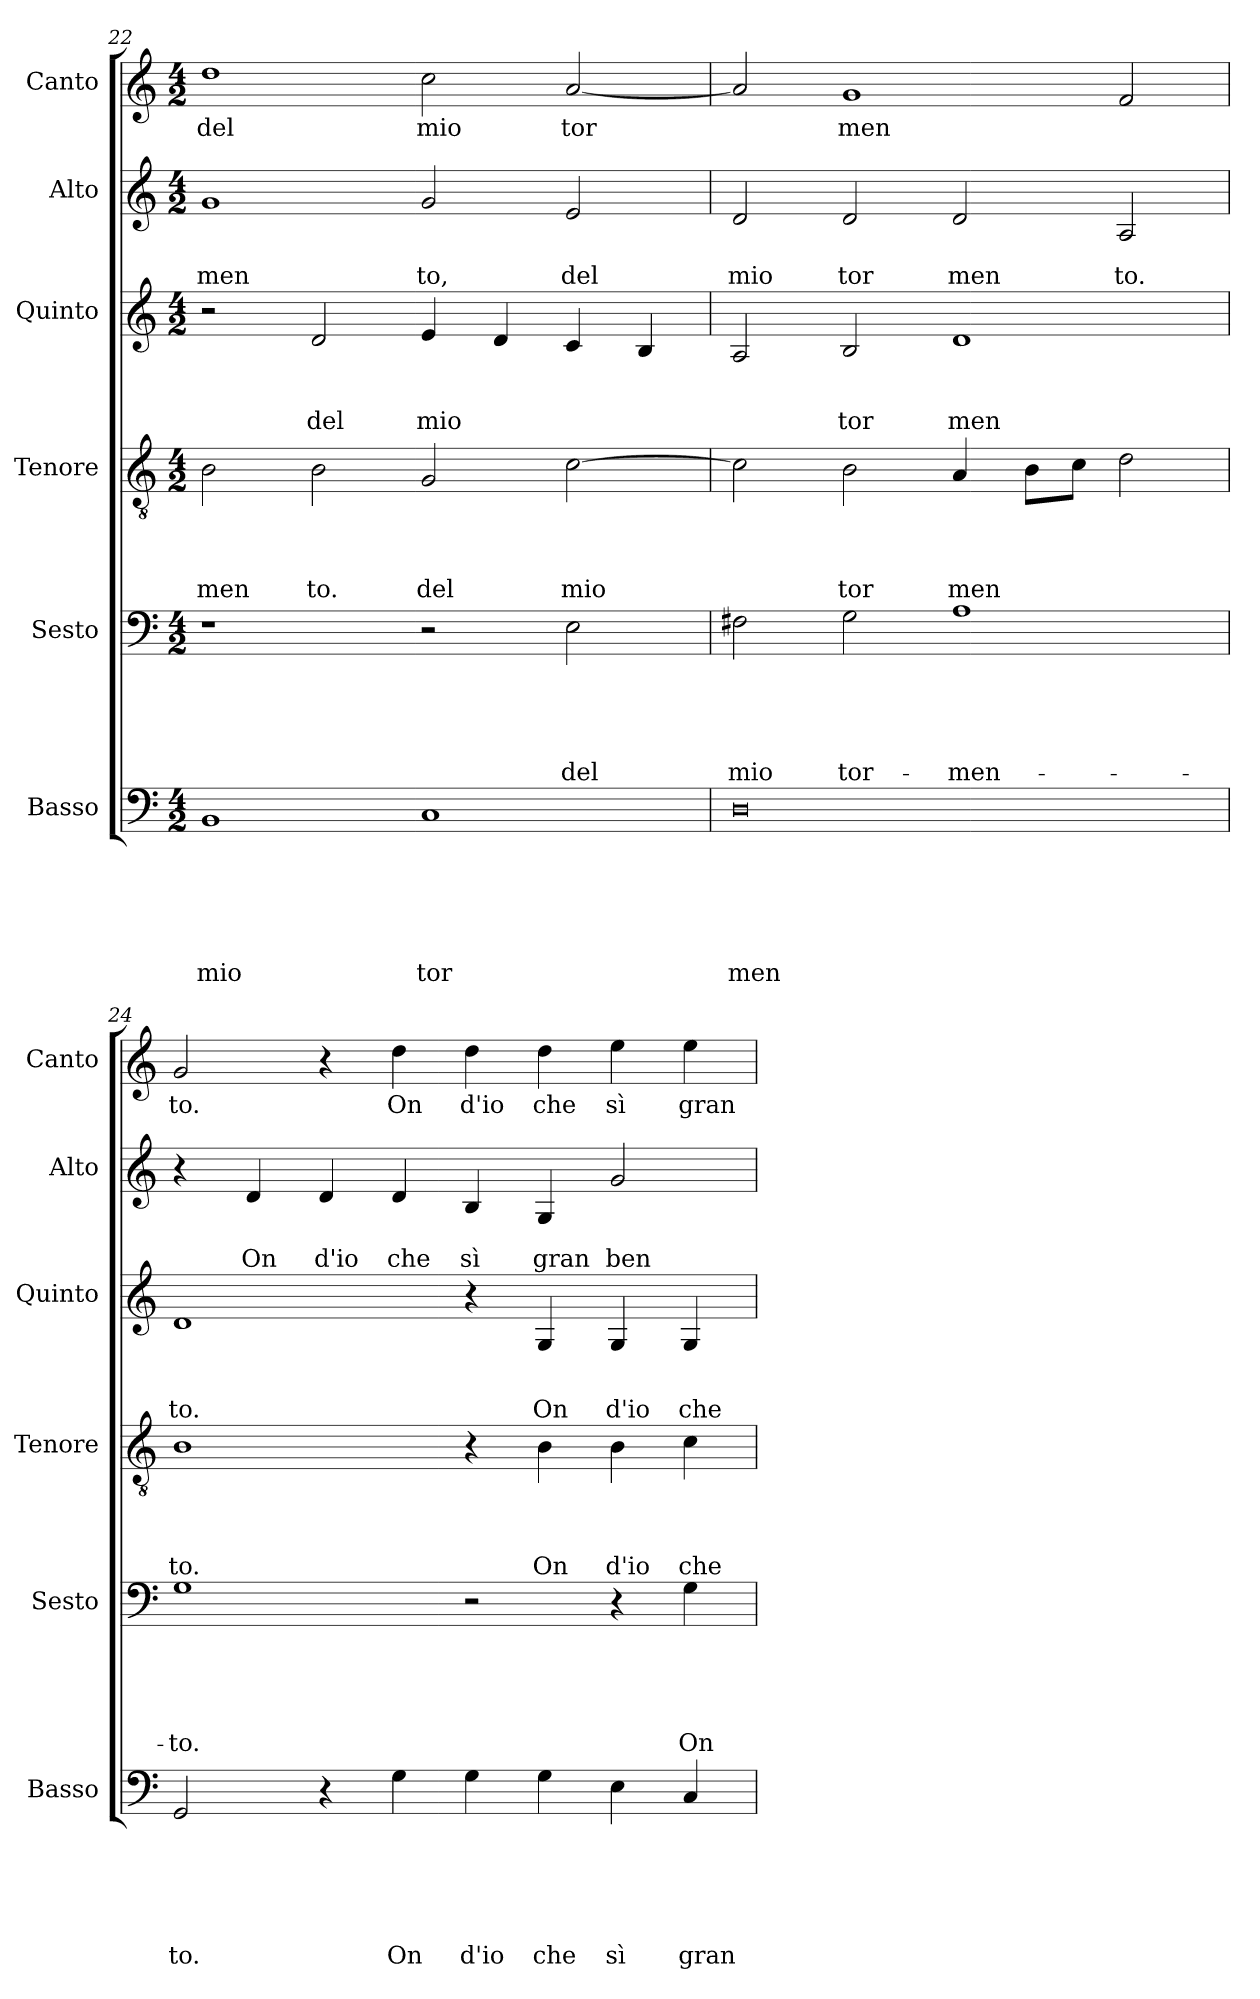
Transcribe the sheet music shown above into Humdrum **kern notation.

**kern	**text	**text	**text	**text	**text	**text	**kern	**text	**text	**text	**text	**text	**kern	**text	**text	**text	**text	**kern	**text	**text	**text	**kern	**text	**text	**kern	**text
*part6	*part6	*part6	*part6	*part6	*part6	*part6	*part5	*part5	*part5	*part5	*part5	*part5	*part4	*part4	*part4	*part4	*part4	*part3	*part3	*part3	*part3	*part2	*part2	*part2	*part1	*part1
*staff6	*staff6	*staff6	*staff6	*staff6	*staff6	*staff6	*staff5	*staff5	*staff5	*staff5	*staff5	*staff5	*staff4	*staff4	*staff4	*staff4	*staff4	*staff3	*staff3	*staff3	*staff3	*staff2	*staff2	*staff2	*staff1	*staff1
*I"Basso	*	*	*	*	*	*	*I"Sesto	*	*	*	*	*	*I"Tenore	*	*	*	*	*I"Quinto	*	*	*	*I"Alto	*	*	*I"Canto	*
*I'Basso	*	*	*	*	*	*	*I'Sesto	*	*	*	*	*	*I'Tenore	*	*	*	*	*I'Quinto	*	*	*	*I'Alto	*	*	*I'Canto	*
!!LO:PB:g=z
*clefF4	*	*	*	*	*	*	*clefF4	*	*	*	*	*	*clefGv2	*	*	*	*	*clefG2	*	*	*	*clefG2	*	*	*clefG2	*
*k[]	*	*	*	*	*	*	*k[]	*	*	*	*	*	*k[]	*	*	*	*	*k[]	*	*	*	*k[]	*	*	*k[]	*
*C:	*	*	*	*	*	*	*C:	*	*	*	*	*	*C:	*	*	*	*	*C:	*	*	*	*C:	*	*	*C:	*
*M4/2	*	*	*	*	*	*	*M4/2	*	*	*	*	*	*M4/2	*	*	*	*	*M4/2	*	*	*	*M4/2	*	*	*M4/2	*
=22	=22	=22	=22	=22	=22	=22	=22	=22	=22	=22	=22	=22	=22	=22	=22	=22	=22	=22	=22	=22	=22	=22	=22	=22	=22	=22
!	!	!	!	!	!	!LO:LY:b	!	!	!	!	!	!	!	!	!	!	!LO:LY:b	!	!	!	!	!	!	!LO:LY:b	!	!LO:LY:b
1BB	.	.	.	.	.	mio	1r	.	.	.	.	.	2B\	.	.	.	men	2r	.	.	.	1g	.	men	1dd	del
!	!	!	!	!	!	!	!	!	!	!	!	!	!	!	!	!	!LO:LY:b	!	!	!	!LO:LY:b	!	!	!	!	!
.	.	.	.	.	.	.	.	.	.	.	.	.	2B\	.	.	.	to.	2d/	.	.	del	.	.	.	.	.
!	!	!	!	!	!	!LO:LY:b	!	!	!	!	!	!	!	!	!	!	!LO:LY:b	!	!	!	!LO:LY:b	!	!	!LO:LY:b	!	!LO:LY:b
1C	.	.	.	.	.	tor	2r	.	.	.	.	.	2G/	.	.	.	del	4e/	.	.	mio	2g/	.	to,	2cc\	mio
.	.	.	.	.	.	.	.	.	.	.	.	.	.	.	.	.	.	4d/	.	.	.	.	.	.	.	.
!	!	!	!	!	!	!	!	!	!	!	!	!LO:LY:b	!	!	!	!	!LO:LY:b	!	!	!	!	!	!	!LO:LY:b	!	!LO:LY:b
.	.	.	.	.	.	.	2E\	.	.	.	.	del	[>2c\	.	.	.	mio	4c/	.	.	.	2e/	.	del	[<2a/	tor
.	.	.	.	.	.	.	.	.	.	.	.	.	.	.	.	.	.	4B/	.	.	.	.	.	.	.	.
=23	=23	=23	=23	=23	=23	=23	=23	=23	=23	=23	=23	=23	=23	=23	=23	=23	=23	=23	=23	=23	=23	=23	=23	=23	=23	=23
!	!	!	!	!	!	!LO:LY:b	!	!	!	!	!	!LO:LY:b	!	!	!	!	!	!	!	!	!	!	!	!LO:LY:b	!	!
0D	.	.	.	.	.	men	2F#X\	.	.	.	.	mio	2c\]	.	.	.	.	2A/	.	.	.	2d/	.	mio	2a/]	.
!	!	!	!	!	!	!	!	!	!	!	!	!LO:LY:b	!	!	!	!	!LO:LY:b	!	!	!	!LO:LY:b	!	!	!LO:LY:b	!	!LO:LY:b
.	.	.	.	.	.	.	2G\	.	.	.	.	tor-	2B\	.	.	.	tor	2B/	.	.	tor	2d/	.	tor	1g	men
!	!	!	!	!	!	!	!	!	!	!	!	!LO:LY:b	!	!	!	!	!LO:LY:b	!	!	!	!LO:LY:b	!	!	!LO:LY:b	!	!
.	.	.	.	.	.	.	1A	.	.	.	.	-men-	4A/	.	.	.	men	1d	.	.	men	2d/	.	men	.	.
.	.	.	.	.	.	.	.	.	.	.	.	.	8B\L	.	.	.	.	.	.	.	.	.	.	.	.	.
.	.	.	.	.	.	.	.	.	.	.	.	.	8c\J	.	.	.	.	.	.	.	.	.	.	.	.	.
!	!	!	!	!	!	!	!	!	!	!	!	!	!	!	!	!	!	!	!	!	!	!	!	!LO:LY:b	!	!
.	.	.	.	.	.	.	.	.	.	.	.	.	2d\	.	.	.	.	.	.	.	.	2A/	.	to.	2f/	.
=24	=24	=24	=24	=24	=24	=24	=24	=24	=24	=24	=24	=24	=24	=24	=24	=24	=24	=24	=24	=24	=24	=24	=24	=24	=24	=24
!	!	!	!	!	!	!LO:LY:b	!	!	!	!	!	!LO:LY:b	!	!	!	!	!LO:LY:b	!	!	!	!LO:LY:b	!	!	!	!	!LO:LY:b
2GG/	.	.	.	.	.	to.	1G	.	.	.	.	-to.	1B	.	.	.	to.	1d	.	.	to.	4r	.	.	2g/	to.
!	!	!	!	!	!	!	!	!	!	!	!	!	!	!	!	!	!	!	!	!	!	!	!	!LO:LY:b	!	!
.	.	.	.	.	.	.	.	.	.	.	.	.	.	.	.	.	.	.	.	.	.	4d/	.	On	.	.
!	!	!	!	!	!	!	!	!	!	!	!	!	!	!	!	!	!	!	!	!	!	!	!	!LO:LY:b	!	!
4r	.	.	.	.	.	.	.	.	.	.	.	.	.	.	.	.	.	.	.	.	.	4d/	.	d'io	4r	.
!	!	!	!	!	!	!LO:LY:b	!	!	!	!	!	!	!	!	!	!	!	!	!	!	!	!	!	!LO:LY:b	!	!LO:LY:b
4G\	.	.	.	.	.	On	.	.	.	.	.	.	.	.	.	.	.	.	.	.	.	4d/	.	che	4dd\	On
!	!	!	!	!	!	!LO:LY:b	!	!	!	!	!	!	!	!	!	!	!	!	!	!	!	!	!	!LO:LY:b	!	!LO:LY:b
4G\	.	.	.	.	.	d'io	2r	.	.	.	.	.	4r	.	.	.	.	4r	.	.	.	4B/	.	sì	4dd\	d'io
!	!	!	!	!	!	!LO:LY:b	!	!	!	!	!	!	!	!	!	!	!LO:LY:b	!	!	!	!LO:LY:b	!	!	!LO:LY:b	!	!LO:LY:b
4G\	.	.	.	.	.	che	.	.	.	.	.	.	4B\	.	.	.	On	4G/	.	.	On	4G/	.	gran	4dd\	che
!	!	!	!	!	!	!LO:LY:b	!	!	!	!	!	!	!	!	!	!	!LO:LY:b	!	!	!	!LO:LY:b	!	!	!LO:LY:b	!	!LO:LY:b
4E\	.	.	.	.	.	sì	4r	.	.	.	.	.	4B\	.	.	.	d'io	4G/	.	.	d'io	2g/	.	ben	4ee\	sì
!	!	!	!	!	!	!LO:LY:b	!	!	!	!	!	!LO:LY:b	!	!	!	!	!LO:LY:b	!	!	!	!LO:LY:b	!	!	!	!	!LO:LY:b
4C/	.	.	.	.	.	gran	4G\	.	.	.	.	On-	4c\	.	.	.	che	4G/	.	.	che	.	.	.	4ee\	gran
=	=	=	=	=	=	=	=	=	=	=	=	=	=	=	=	=	=	=	=	=	=	=	=	=	=	=
*-	*-	*-	*-	*-	*-	*-	*-	*-	*-	*-	*-	*-	*-	*-	*-	*-	*-	*-	*-	*-	*-	*-	*-	*-	*-	*-
